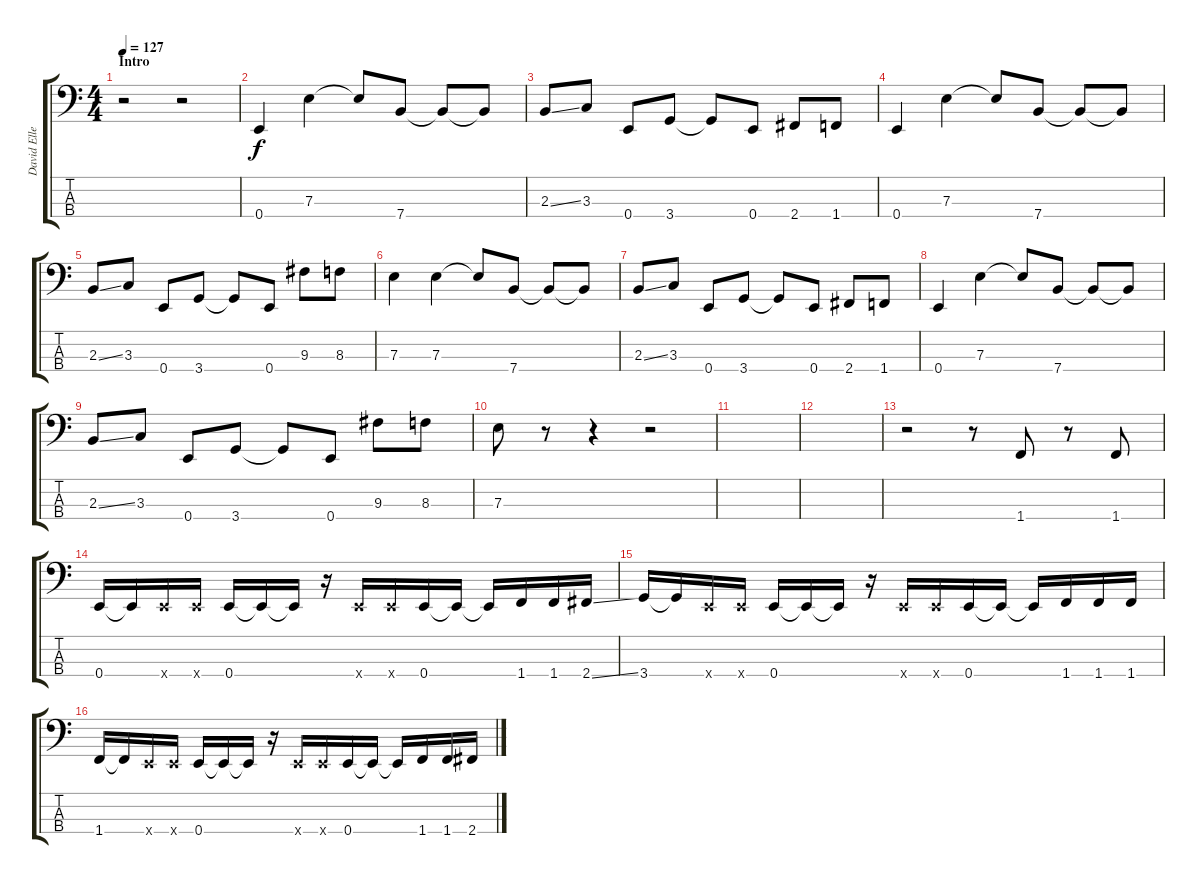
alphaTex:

\track ("David Ellefson (Bass)" "David Elle") {instrument electricbasspick}
\staff {score tabs}
\tuning (G2 D2 A1 E1) {hide}
\ts (4 4)
\section ("" "Intro")
\tempo 127
\clef f4
\ks c
r.2{dy f instrument electricbasspick} r.2 |
0.4.4 7.3.4 7.3{t}.8 7.4.8 7.4{t}.8 7.4{t}.8 |
2.3{ss}.8 3.3.8 0.4.8 3.4.8 3.4{t}.8 0.4.8 2.4.8 1.4.8 |
0.4.4 7.3.4 7.3{t}.8 7.4.8 7.4{t}.8 7.4{t}.8 |
2.3{ss}.8 3.3.8 0.4.8 3.4.8 3.4{t}.8 0.4.8 9.3.8 8.3.8 |
7.3.4 7.3.4 7.3{t}.8 7.4.8 7.4{t}.8 7.4{t}.8 |
2.3{ss}.8 3.3.8 0.4.8 3.4.8 3.4{t}.8 0.4.8 2.4.8 1.4.8 |
0.4.4 7.3.4 7.3{t}.8 7.4.8 7.4{t}.8 7.4{t}.8 |
2.3{ss}.8 3.3.8 0.4.8 3.4.8 3.4{t}.8 0.4.8 9.3.8 8.3.8 |
7.3.8 r.8 r.4 r.2 |
|
|
r.2 r.8 1.4.8 r.8 1.4.8 |
0.4.16 0.4{t}.16 0.4{x}.16 0.4{x}.16 0.4.16 0.4{t}.16 0.4{t}.16 r.16 0.4{x}.16 0.4{x}.16 0.4.16 0.4{t}.16 0.4{t}.16 1.4.16 1.4.16 2.4{ss}.16 |
3.4.16 3.4{t}.16 0.4{x}.16 0.4{x}.16 0.4.16 0.4{t}.16 0.4{t}.16 r.16 0.4{x}.16 0.4{x}.16 0.4.16 0.4{t}.16 0.4{t}.16 1.4.16 1.4.16 1.4.16 |
1.4.16 1.4{t}.16 0.4{x}.16 0.4{x}.16 0.4.16 0.4{t}.16 0.4{t}.16 r.16 0.4{x}.16 0.4{x}.16 0.4.16 0.4{t}.16 0.4{t}.16 1.4.16 1.4.16 2.4{ss}.16
